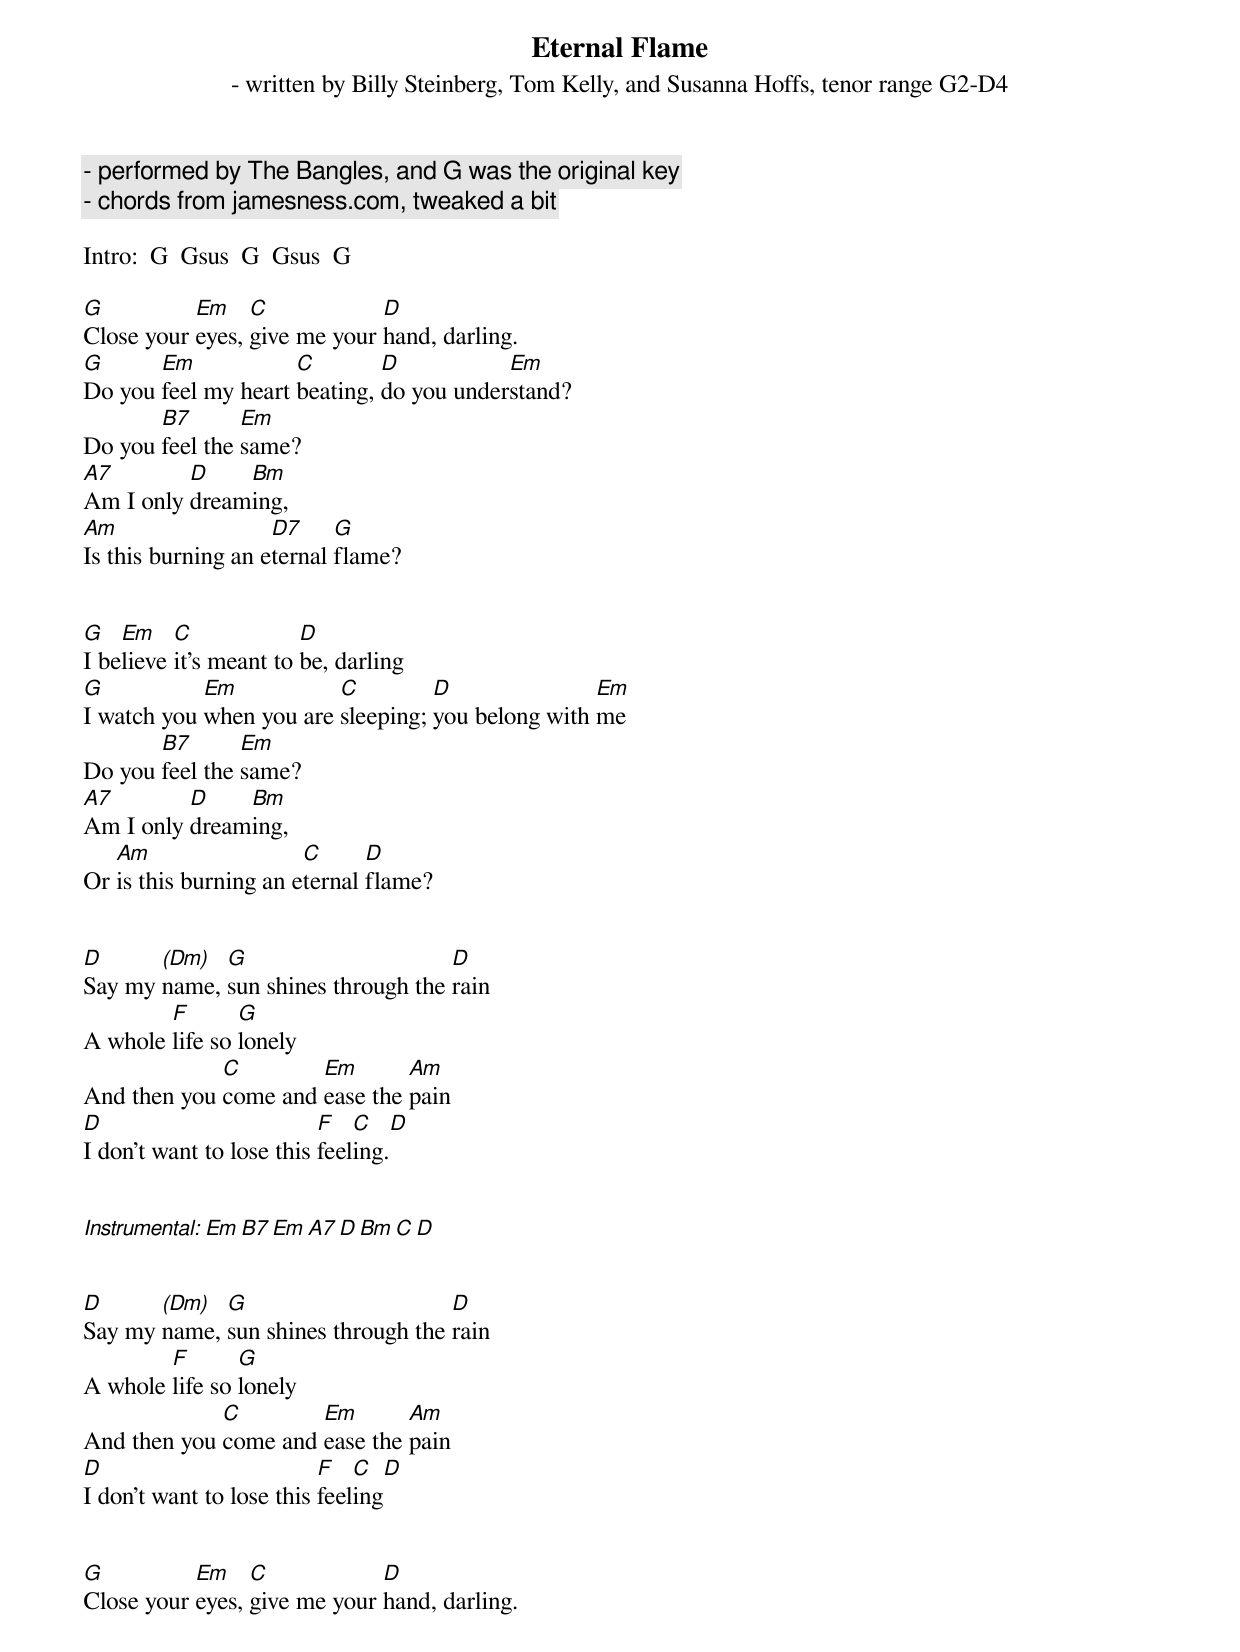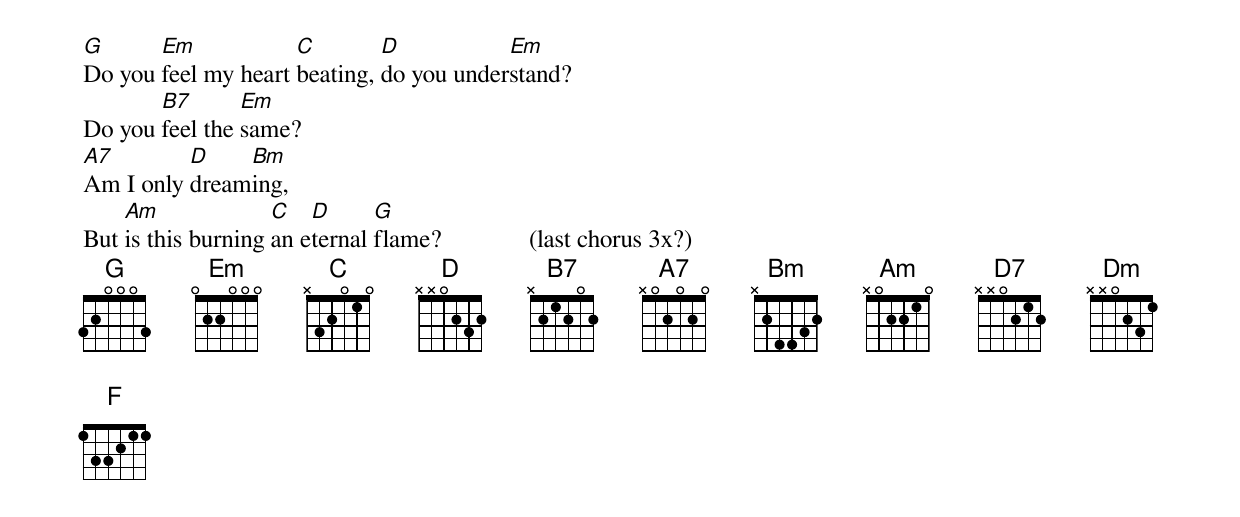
Eternal Flame
 - written by Billy Steinberg, Tom Kelly, and Susanna Hoffs, tenor range G2-D4
 - performed by The Bangles, and G was the original key
 - chords from jamesness.com, tweaked a bit

Intro:  G  Gsus  G  Gsus  G

G          Em    C            D
Close your eyes, give me your hand, darling.
G      Em            C        D           Em
Do you feel my heart beating, do you understand?
       B7       Em
Do you feel the same?
A7        D    Bm
Am I only dreaming,
Am                  D7     G
Is this burning an eternal flame?


G   Em    C             D
I believe it's meant to be, darling
G           Em           C         D               Em
I watch you when you are sleeping; you belong with me
       B7       Em
Do you feel the same?
A7        D    Bm
Am I only dreaming,
   Am                  C      D
Or is this burning an eternal flame?


D      (Dm)  G                      D
Say my name, sun shines through the rain
        F       G
A whole life so lonely
             C        Em       Am
And then you come and ease the pain
D                         F   C    D
I don't want to lose this feeling.


Instrumental:  Em  B7  Em  A7  D  Bm  C  D


D      (Dm)  G                      D
Say my name, sun shines through the rain
        F       G
A whole life so lonely
             C        Em       Am
And then you come and ease the pain
D                         F   C    D
I don't want to lose this feeling


G          Em    C            D
Close your eyes, give me your hand, darling.
G      Em            C        D           Em
Do you feel my heart beating, do you understand?
       B7       Em
Do you feel the same?
A7        D    Bm
Am I only dreaming,
    Am              C   D      G
But is this burning an eternal flame?              (last chorus 3x?)
